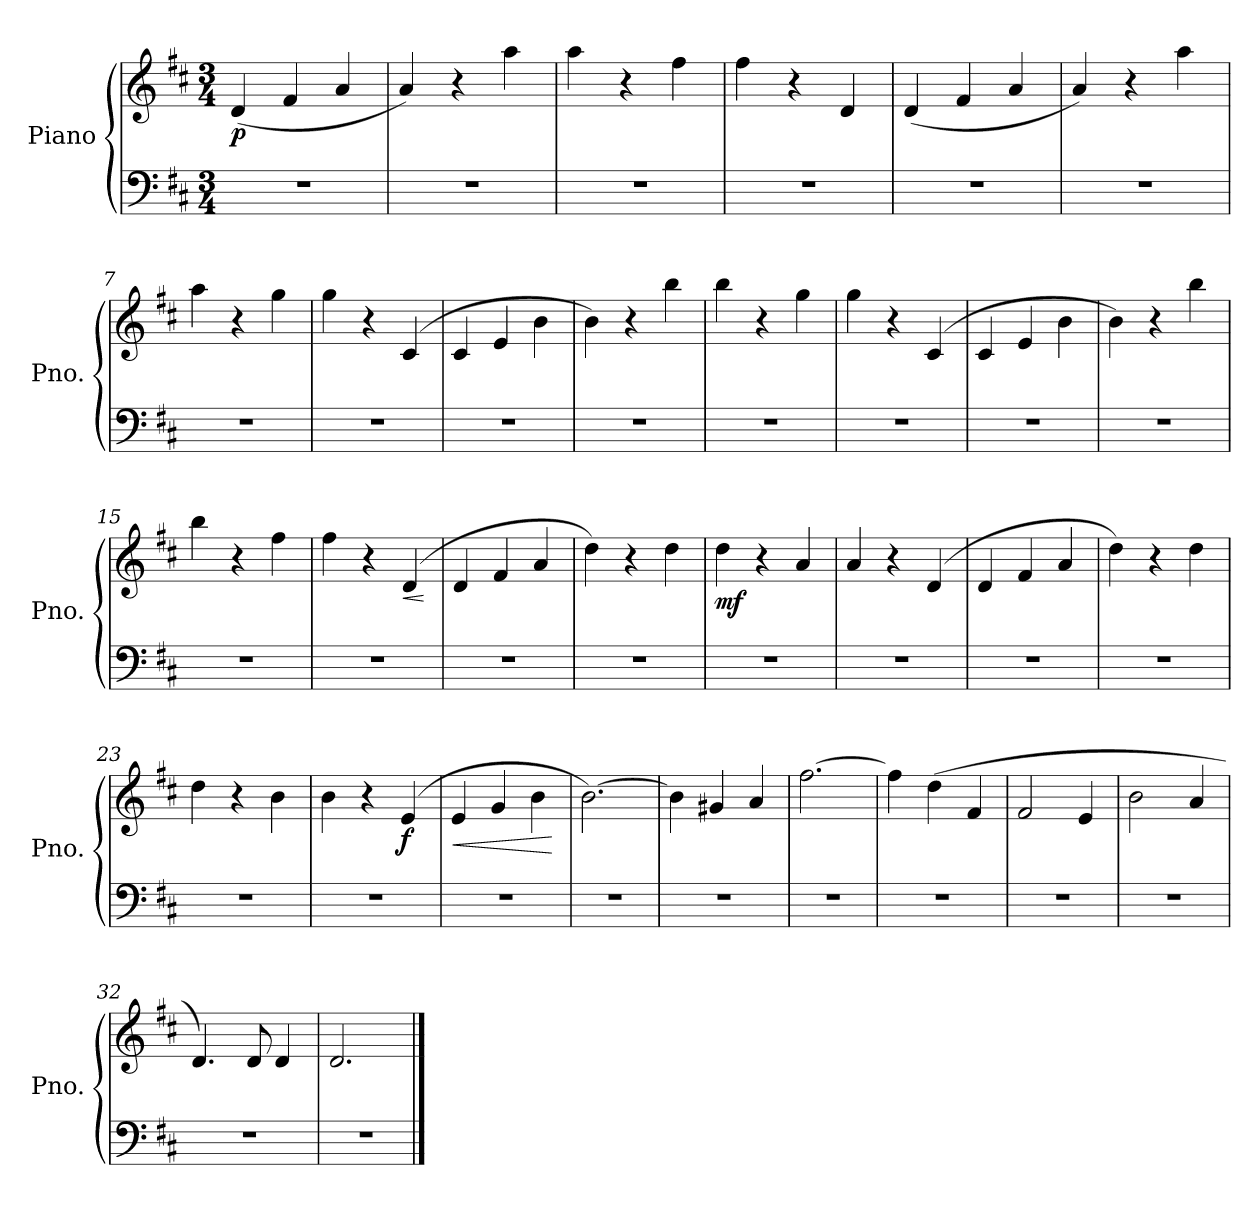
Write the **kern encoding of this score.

**kern	**kern	**dynam
*part1	*part1	*part1
*staff2	*staff1	*staff1/2
*I"Piano	*	*
*I'Pno.	*	*
*clefF4	*clefG2	*
*k[f#c#]	*k[f#c#]	*
*M3/4	*M3/4	*
=1	=1	=1
!	!	!LO:DY:b
2.r	(<4d/	p
.	4f#/	.
.	4a/	.
=2	=2	=2
2.r	4a/)	.
.	4r	.
.	4aa\	.
=3	=3	=3
2.r	4aa\	.
.	4r	.
.	4ff#\	.
=4	=4	=4
2.r	4ff#\	.
.	4r	.
.	4d/	.
=5	=5	=5
2.r	(<4d/	.
.	4f#/	.
.	4a/	.
=6	=6	=6
2.r	4a/)	.
.	4r	.
.	4aa\	.
=7	=7	=7
2.r	4aa\	.
.	4r	.
.	4gg\	.
=8	=8	=8
2.r	4gg\	.
.	4r	.
.	(>4c#/	.
=9	=9	=9
2.r	4c#/	.
.	4e/	.
.	4b\	.
=10	=10	=10
2.r	4b\)	.
.	4r	.
.	4bb\	.
=11	=11	=11
2.r	4bb\	.
.	4r	.
.	4gg\	.
=12	=12	=12
2.r	4gg\	.
.	4r	.
.	(>4c#/	.
!!LO:LB:g=z
=13	=13	=13
2.r	4c#/	.
.	4e/	.
.	4b\	.
=14	=14	=14
2.r	4b\)	.
.	4r	.
.	4bb\	.
=15	=15	=15
2.r	4bb\	.
.	4r	.
.	4ff#\	.
=16	=16	=16
2.r	4ff#\	.
.	4r	.
!	!	!LO:HP:b
.	(>4d/	<
.	.	[
=17	=17	=17
2.r	4d/	.
.	4f#/	.
.	4a/	.
=18	=18	=18
2.r	4dd\)	.
.	4r	.
.	4dd\	.
=19	=19	=19
!	!	!LO:DY:b
2.r	4dd\	mf
.	4r	.
.	4a/	.
=20	=20	=20
2.r	4a/	.
.	4r	.
.	(>4d/	.
=21	=21	=21
2.r	4d/	.
.	4f#/	.
.	4a/	.
=22	=22	=22
2.r	4dd\)	.
.	4r	.
.	4dd\	.
=23	=23	=23
2.r	4dd\	.
.	4r	.
.	4b\	.
=24	=24	=24
2.r	4b\	.
.	4r	.
!	!	!LO:DY:b
.	(>4e/	f
=25	=25	=25
!	!	!LO:HP:b
2.r	4e/	<
.	4g/	.
.	4b\	.
.	.	[
=26	=26	=26
2.r	[2.b\)	.
!!LO:LB:g=z
=27	=27	=27
2.r	4b\]	.
.	4g#X/	.
.	4a/	.
=28	=28	=28
2.r	[2.ff#\	.
=29	=29	=29
2.r	4ff#\]	.
.	(>4dd\	.
.	4f#/	.
=30	=30	=30
2.r	2f#/	.
.	4e/	.
=31	=31	=31
2.r	2b\	.
.	4a/	.
=32	=32	=32
2.r	4.d/)	.
.	8d/	.
.	4d/	.
=33	=33	=33
2.r	2.d/	.
==	==	==
*-	*-	*-
